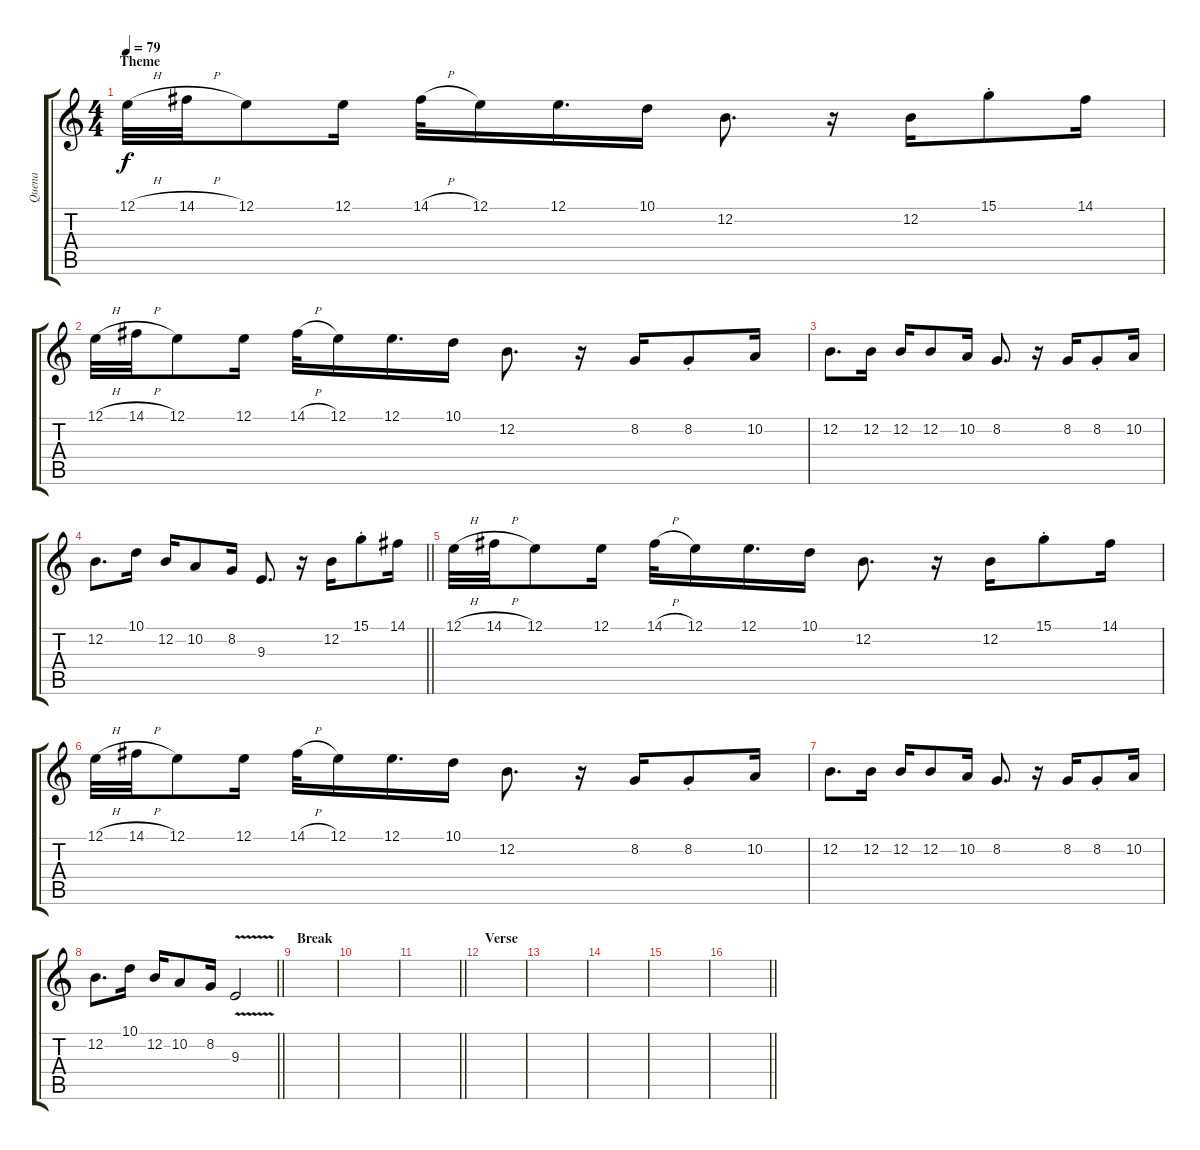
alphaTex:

\track ("Quena" "Quena") {instrument flute}
\staff {score tabs}
\tuning (E4 B3 G3 D3 A2 E2) {hide}
\ts (4 4)
\section ("" "Theme")
\tempo 79
\clef g2
\ks c
12.1{h}.32{dy f} 14.1{h}.32 12.1.8 12.1.16 14.1{h}.32 12.1.16 12.1.16{d} 10.1.16 12.2.8{d} r.16 12.2.16 15.1{st}.8 14.1.16 |
12.1{h}.32 14.1{h}.32 12.1.8 12.1.16 14.1{h}.32 12.1.16 12.1.16{d} 10.1.16 12.2.8{d} r.16 8.2.16 8.2{st}.8 10.2.16 |
12.2.8{d} 12.2.16 12.2.16 12.2.8 10.2.16 8.2.8{d} r.16 8.2.16 8.2{st}.8 10.2.16 |
\barLineRight lightlight
12.2.8{d} 10.1.16 12.2.16 10.2.8 8.2.16 9.3.8{d} r.16 12.2.16 15.1{st}.8 14.1.16 |
12.1{h}.32 14.1{h}.32 12.1.8 12.1.16 14.1{h}.32 12.1.16 12.1.16{d} 10.1.16 12.2.8{d} r.16 12.2.16 15.1{st}.8 14.1.16 |
12.1{h}.32 14.1{h}.32 12.1.8 12.1.16 14.1{h}.32 12.1.16 12.1.16{d} 10.1.16 12.2.8{d} r.16 8.2.16 8.2{st}.8 10.2.16 |
12.2.8{d} 12.2.16 12.2.16 12.2.8 10.2.16 8.2.8{d} r.16 8.2.16 8.2{st}.8 10.2.16 |
\barLineRight lightlight
12.2.8{d} 10.1.16 12.2.16 10.2.8 8.2.16 9.3{v}.2 |
\section ("" "Break")
|
|
\barLineRight lightlight
|
\section ("" "Verse")
|
|
|
|
\barLineRight lightlight
